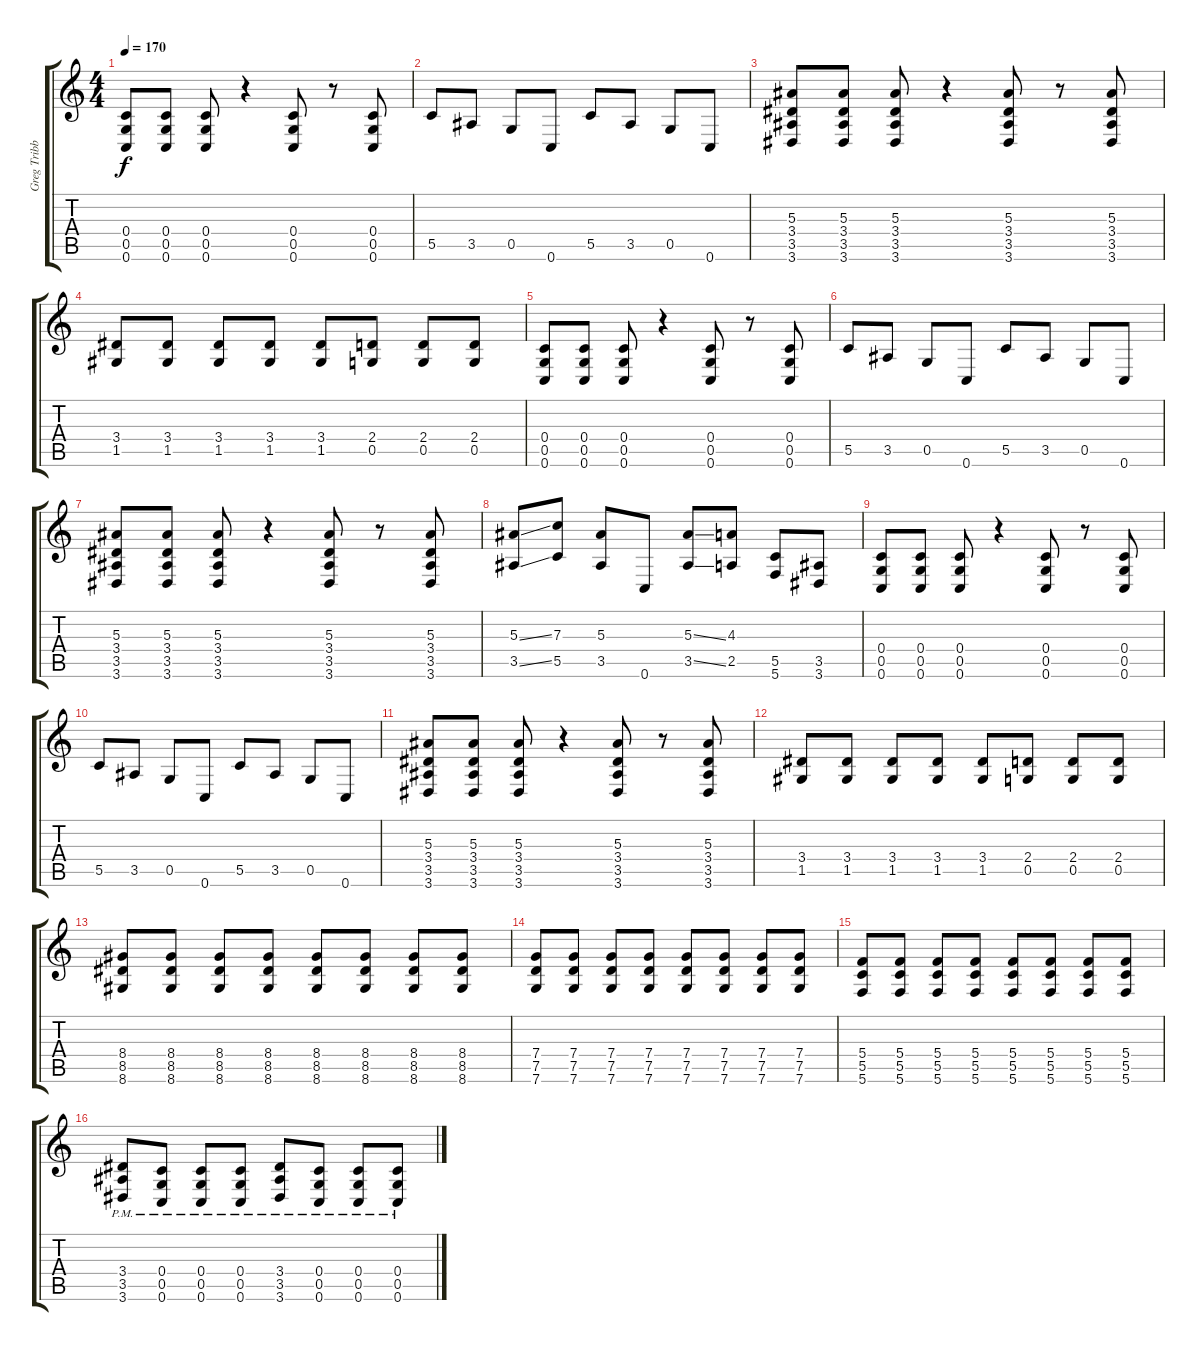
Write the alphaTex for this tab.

\track ("Greg Tribbett" "Greg Tribb") {instrument distortionguitar}
\staff {score tabs}
\tuning (D4 A3 F3 C3 G2 C2) {hide}
\ts (4 4)
\tempo 170
\clef g2
\ks c
(0.4 0.5 0.6).8{dy f} (0.4 0.5 0.6).8 (0.4 0.5 0.6).8 r.4 (0.4 0.5 0.6).8 r.8 (0.4 0.5 0.6).8 |
5.5.8 3.5.8 0.5.8 0.6.8 5.5.8 3.5.8 0.5.8 0.6.8 |
(5.3 3.4 3.5 3.6).8 (5.3 3.4 3.5 3.6).8 (5.3 3.4 3.5 3.6).8 r.4 (5.3 3.4 3.5 3.6).8 r.8 (5.3 3.4 3.5 3.6).8 |
(3.4 1.5).8 (3.4 1.5).8 (3.4 1.5).8 (3.4 1.5).8 (3.4 1.5).8 (2.4 0.5).8 (2.4 0.5).8 (2.4 0.5).8 |
(0.4 0.5 0.6).8 (0.4 0.5 0.6).8 (0.4 0.5 0.6).8 r.4 (0.4 0.5 0.6).8 r.8 (0.4 0.5 0.6).8 |
5.5.8 3.5.8 0.5.8 0.6.8 5.5.8 3.5.8 0.5.8 0.6.8 |
(5.3 3.4 3.5 3.6).8 (5.3 3.4 3.5 3.6).8 (5.3 3.4 3.5 3.6).8 r.4 (5.3 3.4 3.5 3.6).8 r.8 (5.3 3.4 3.5 3.6).8 |
(5.3{ss} 3.5{ss}).8 (7.3 5.5).8 (5.3 3.5).8 0.6.8 (5.3{ss} 3.5{ss}).8 (4.3 2.5).8 (5.5 5.6).8 (3.5 3.6).8 |
(0.4 0.5 0.6).8 (0.4 0.5 0.6).8 (0.4 0.5 0.6).8 r.4 (0.4 0.5 0.6).8 r.8 (0.4 0.5 0.6).8 |
5.5.8 3.5.8 0.5.8 0.6.8 5.5.8 3.5.8 0.5.8 0.6.8 |
(5.3 3.4 3.5 3.6).8 (5.3 3.4 3.5 3.6).8 (5.3 3.4 3.5 3.6).8 r.4 (5.3 3.4 3.5 3.6).8 r.8 (5.3 3.4 3.5 3.6).8 |
(3.4 1.5).8 (3.4 1.5).8 (3.4 1.5).8 (3.4 1.5).8 (3.4 1.5).8 (2.4 0.5).8 (2.4 0.5).8 (2.4 0.5).8 |
(8.4 8.5 8.6).8 (8.4 8.5 8.6).8 (8.4 8.5 8.6).8 (8.4 8.5 8.6).8 (8.4 8.5 8.6).8 (8.4 8.5 8.6).8 (8.4 8.5 8.6).8 (8.4 8.5 8.6).8 |
(7.4 7.5 7.6).8 (7.4 7.5 7.6).8 (7.4 7.5 7.6).8 (7.4 7.5 7.6).8 (7.4 7.5 7.6).8 (7.4 7.5 7.6).8 (7.4 7.5 7.6).8 (7.4 7.5 7.6).8 |
(5.4 5.5 5.6).8 (5.4 5.5 5.6).8 (5.4 5.5 5.6).8 (5.4 5.5 5.6).8 (5.4 5.5 5.6).8 (5.4 5.5 5.6).8 (5.4 5.5 5.6).8 (5.4 5.5 5.6).8 |
(3.4{pm} 3.5{pm} 3.6{pm}).8 (0.4{pm} 0.5{pm} 0.6{pm}).8 (0.4{pm} 0.5{pm} 0.6{pm}).8 (0.4{pm} 0.5{pm} 0.6{pm}).8 (3.4{pm} 3.5{pm} 3.6{pm}).8 (0.4{pm} 0.5{pm} 0.6{pm}).8 (0.4{pm} 0.5{pm} 0.6{pm}).8 (0.4{pm} 0.5{pm} 0.6{pm}).8
